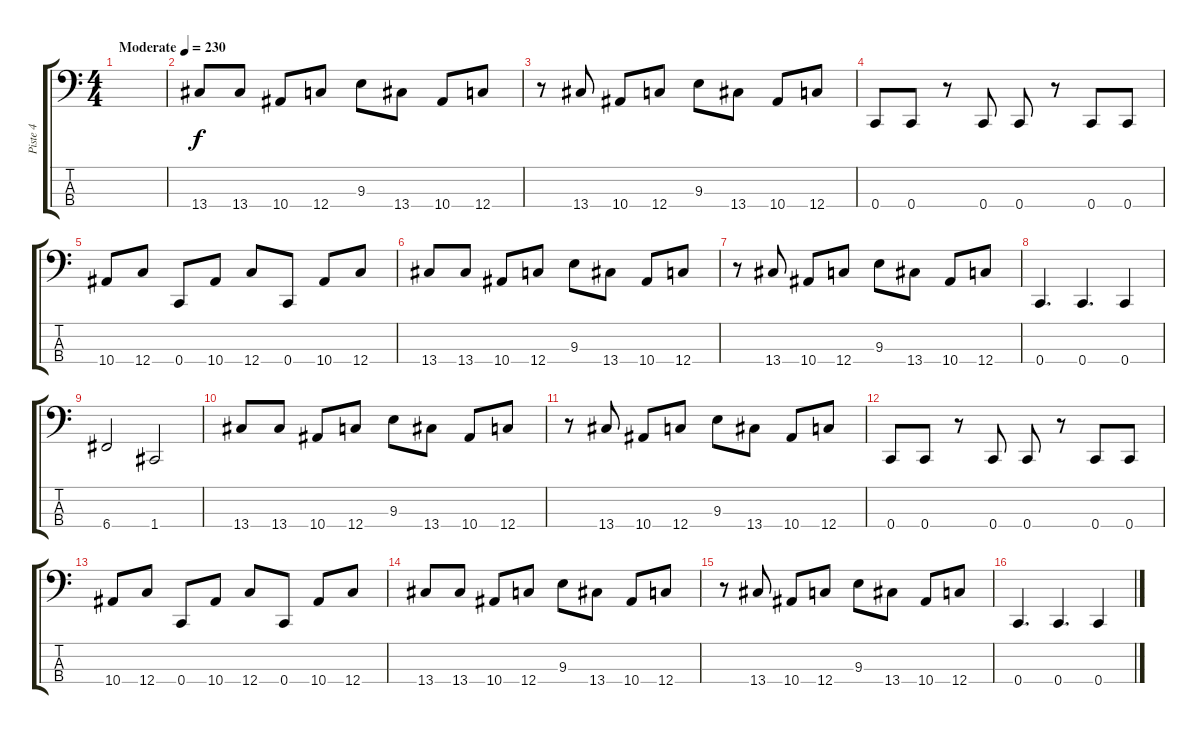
\track ("Piste 4" "Piste 4") {instrument electricbassfinger}
\staff {score tabs}
\tuning (F2 C2 G1 C1) {hide}
\ts (4 4)
\tempo (230 "Moderate")
\clef f4
\ks c
|
13.4.8 13.4.8 10.4.8 12.4.8 9.3.8 13.4.8 10.4.8 12.4.8 |
r.8 13.4.8 10.4.8 12.4.8 9.3.8 13.4.8 10.4.8 12.4.8 |
0.4.8 0.4.8 r.8 0.4.8 0.4.8 r.8 0.4.8 0.4.8 |
10.4.8 12.4.8 0.4.8 10.4.8 12.4.8 0.4.8 10.4.8 12.4.8 |
13.4.8 13.4.8 10.4.8 12.4.8 9.3.8 13.4.8 10.4.8 12.4.8 |
r.8 13.4.8 10.4.8 12.4.8 9.3.8 13.4.8 10.4.8 12.4.8 |
0.4.4{d} 0.4.4{d} 0.4.4 |
6.4.2 1.4.2 |
13.4.8 13.4.8 10.4.8 12.4.8 9.3.8 13.4.8 10.4.8 12.4.8 |
r.8 13.4.8 10.4.8 12.4.8 9.3.8 13.4.8 10.4.8 12.4.8 |
0.4.8 0.4.8 r.8 0.4.8 0.4.8 r.8 0.4.8 0.4.8 |
10.4.8 12.4.8 0.4.8 10.4.8 12.4.8 0.4.8 10.4.8 12.4.8 |
13.4.8 13.4.8 10.4.8 12.4.8 9.3.8 13.4.8 10.4.8 12.4.8 |
r.8 13.4.8 10.4.8 12.4.8 9.3.8 13.4.8 10.4.8 12.4.8 |
0.4.4{d} 0.4.4{d} 0.4.4
